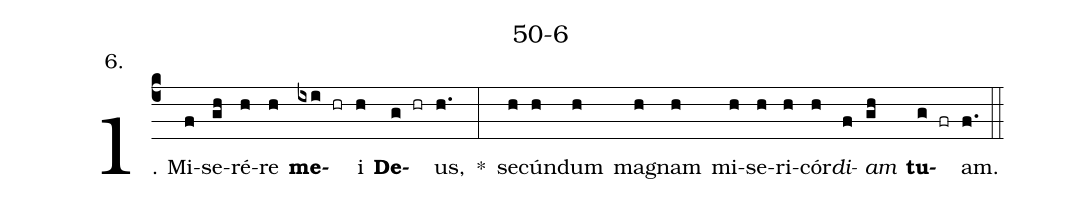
name: 50-6;
annotation: 6.;
%%
(c4)1. Mi(f)se(gh)ré(h)re(h) <b>me</b>(ixi hr)i(h) <b>De</b>(g hr)us,(h.) *(:) se(h)cún(h)dum(h) ma(h)gnam(h) mi(h)se(h)ri(h)cór(h)<i>di</i>(f)<i>am</i>(gh) <b>tu</b>(g fr)am.(f.) (::)
